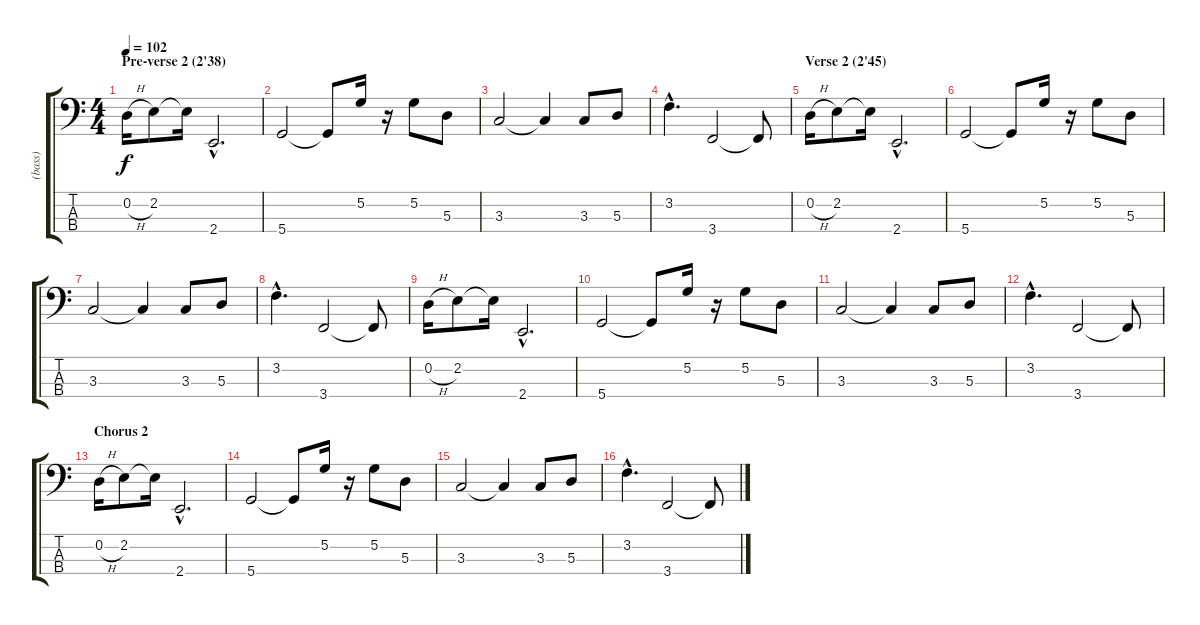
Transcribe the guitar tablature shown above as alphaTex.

\track ("(bass)" "(bass)") {instrument acousticbass}
\staff {score tabs}
\tuning (G2 D2 A1 D1) {hide}
\ts (4 4)
\section ("" "Pre-verse 2 (2'38)")
\tempo 102
\clef f4
\ks c
0.2{h}.16{dy f} 2.2.8 2.2{t}.16 2.4{hac}.2{d} |
5.4.2 5.4{t}.8 5.2.16 r.16 5.2.8 5.3.8 |
3.3.2 3.3{t}.4 3.3.8 5.3.8 |
3.2{hac}.4{d} 3.4.2 3.4{t}.8 |
\section ("" "Verse 2 (2'45)")
0.2{h}.16 2.2.8 2.2{t}.16 2.4{hac}.2{d} |
5.4.2 5.4{t}.8 5.2.16 r.16 5.2.8 5.3.8 |
3.3.2 3.3{t}.4 3.3.8 5.3.8 |
3.2{hac}.4{d} 3.4.2 3.4{t}.8 |
0.2{h}.16 2.2.8 2.2{t}.16 2.4{hac}.2{d} |
5.4.2 5.4{t}.8 5.2.16 r.16 5.2.8 5.3.8 |
3.3.2 3.3{t}.4 3.3.8 5.3.8 |
3.2{hac}.4{d} 3.4.2 3.4{t}.8 |
\section ("" "Chorus 2")
0.2{h}.16 2.2.8 2.2{t}.16 2.4{hac}.2{d} |
5.4.2 5.4{t}.8 5.2.16 r.16 5.2.8 5.3.8 |
3.3.2 3.3{t}.4 3.3.8 5.3.8 |
3.2{hac}.4{d} 3.4.2 3.4{t}.8
